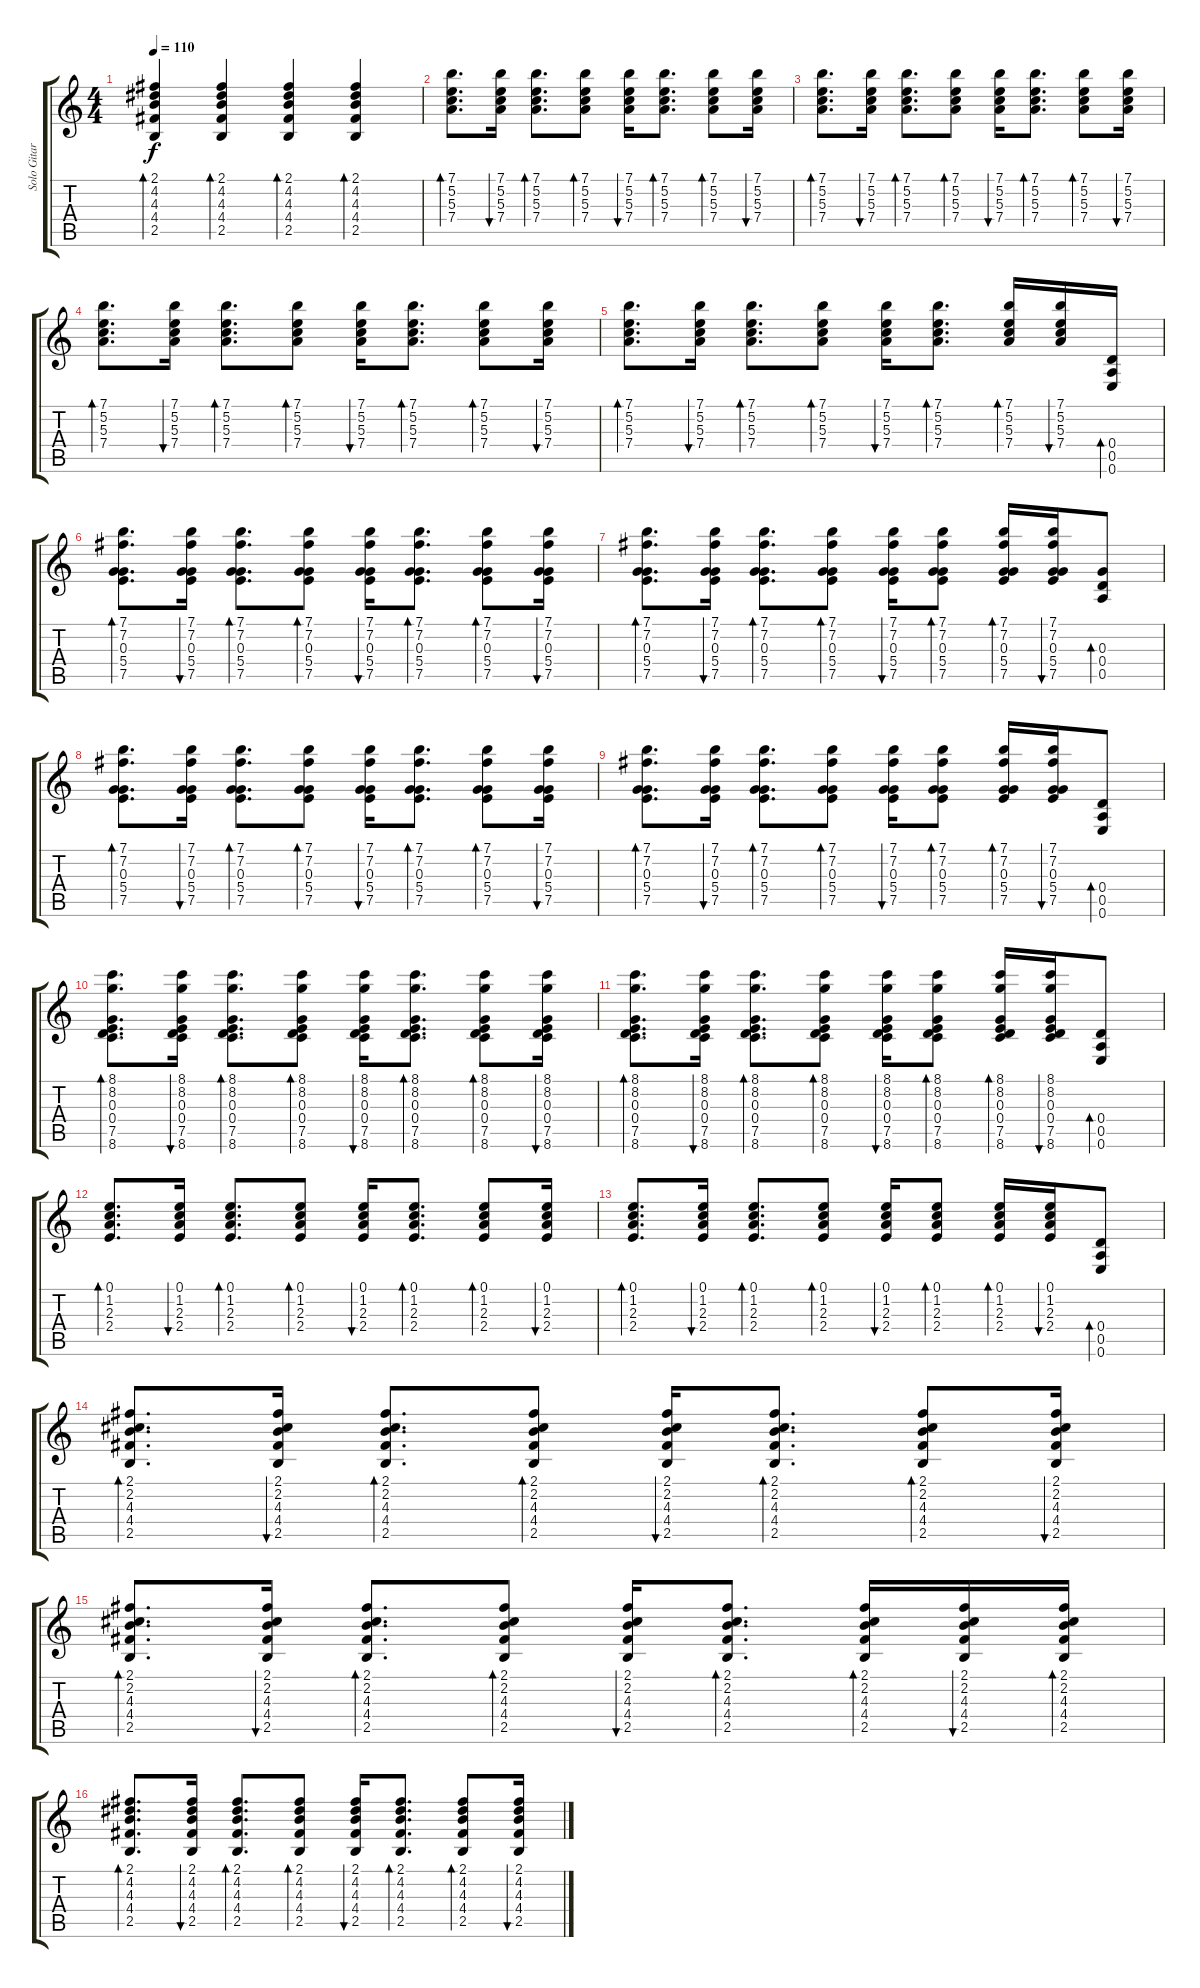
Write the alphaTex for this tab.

\track ("Solo Gitar" "Solo Gitar") {instrument acousticguitarsteel}
\staff {score tabs}
\tuning (E4 B3 G3 D3 A2 E2) {hide}
\ts (4 4)
\tempo 110
\clef g2
\ks c
(2.1 4.2 4.3 4.4 2.5).4{bd 60 dy f} (2.1 4.2 4.3 4.4 2.5).4{bd 60} (2.1 4.2 4.3 4.4 2.5).4{bd 60} (2.1 4.2 4.3 4.4 2.5).4{bd 60} |
(7.1 5.2 5.3 7.4).8{d bd 60} (7.1 5.2 5.3 7.4).16{bu 60} (7.1 5.2 5.3 7.4).8{d bd 60} (7.1 5.2 5.3 7.4).8{bd 60} (7.1 5.2 5.3 7.4).16{bu 60} (7.1 5.2 5.3 7.4).8{d bd 60} (7.1 5.2 5.3 7.4).8{bd 60} (7.1 5.2 5.3 7.4).16{bu 60} |
(7.1 5.2 5.3 7.4).8{d bd 60} (7.1 5.2 5.3 7.4).16{bu 60} (7.1 5.2 5.3 7.4).8{d bd 60} (7.1 5.2 5.3 7.4).8{bd 60} (7.1 5.2 5.3 7.4).16{bu 60} (7.1 5.2 5.3 7.4).8{d bd 60} (7.1 5.2 5.3 7.4).8{bd 60} (7.1 5.2 5.3 7.4).16{bu 60} |
(7.1 5.2 5.3 7.4).8{d bd 60} (7.1 5.2 5.3 7.4).16{bu 60} (7.1 5.2 5.3 7.4).8{d bd 60} (7.1 5.2 5.3 7.4).8{bd 60} (7.1 5.2 5.3 7.4).16{bu 60} (7.1 5.2 5.3 7.4).8{d bd 60} (7.1 5.2 5.3 7.4).8{bd 60} (7.1 5.2 5.3 7.4).16{bu 60} |
(7.1 5.2 5.3 7.4).8{d bd 60} (7.1 5.2 5.3 7.4).16{bu 60} (7.1 5.2 5.3 7.4).8{d bd 60} (7.1 5.2 5.3 7.4).8{bd 60} (7.1 5.2 5.3 7.4).16{bu 60} (7.1 5.2 5.3 7.4).8{d bd 60} (7.1 5.2 5.3 7.4).16{bd 60} (7.1 5.2 5.3 7.4).16{bu 60} (0.4 0.5 0.6).16{bd 60} |
(7.1 7.2 0.3 5.4 7.5).8{d bd 60} (7.1 7.2 0.3 5.4 7.5).16{bu 60} (7.1 7.2 0.3 5.4 7.5).8{d bd 60} (7.1 7.2 0.3 5.4 7.5).8{bd 60} (7.1 7.2 0.3 5.4 7.5).16{bu 60} (7.1 7.2 0.3 5.4 7.5).8{d bd 60} (7.1 7.2 0.3 5.4 7.5).8{bd 60} (7.1 7.2 0.3 5.4 7.5).16{bu 60} |
(7.1 7.2 0.3 5.4 7.5).8{d bd 60} (7.1 7.2 0.3 5.4 7.5).16{bu 60} (7.1 7.2 0.3 5.4 7.5).8{d bd 60} (7.1 7.2 0.3 5.4 7.5).8{bd 60} (7.1 7.2 0.3 5.4 7.5).16{bu 60} (7.1 7.2 0.3 5.4 7.5).8{bd 60} (7.1 7.2 0.3 5.4 7.5).16{bd 60} (7.1 7.2 0.3 5.4 7.5).16{bu 60} (0.3 0.4 0.5).8{bd 60} |
(7.1 7.2 0.3 5.4 7.5).8{d bd 60} (7.1 7.2 0.3 5.4 7.5).16{bu 60} (7.1 7.2 0.3 5.4 7.5).8{d bd 60} (7.1 7.2 0.3 5.4 7.5).8{bd 60} (7.1 7.2 0.3 5.4 7.5).16{bu 60} (7.1 7.2 0.3 5.4 7.5).8{d bd 60} (7.1 7.2 0.3 5.4 7.5).8{bd 60} (7.1 7.2 0.3 5.4 7.5).16{bu 60} |
(7.1 7.2 0.3 5.4 7.5).8{d bd 60} (7.1 7.2 0.3 5.4 7.5).16{bu 60} (7.1 7.2 0.3 5.4 7.5).8{d bd 60} (7.1 7.2 0.3 5.4 7.5).8{bd 60} (7.1 7.2 0.3 5.4 7.5).16{bu 60} (7.1 7.2 0.3 5.4 7.5).8{bd 60} (7.1 7.2 0.3 5.4 7.5).16{bd 60} (7.1 7.2 0.3 5.4 7.5).16{bu 60} (0.4 0.5 0.6).8{bd 60} |
(8.1 8.2 0.3 0.4 7.5 8.6).8{d bd 60} (8.1 8.2 0.3 0.4 7.5 8.6).16{bu 60} (8.1 8.2 0.3 0.4 7.5 8.6).8{d bd 60} (8.1 8.2 0.3 0.4 7.5 8.6).8{bd 60} (8.1 8.2 0.3 0.4 7.5 8.6).16{bu 60} (8.1 8.2 0.3 0.4 7.5 8.6).8{d bd 60} (8.1 8.2 0.3 0.4 7.5 8.6).8{bd 60} (8.1 8.2 0.3 0.4 7.5 8.6).16{bu 60} |
(8.1 8.2 0.3 0.4 7.5 8.6).8{d bd 60} (8.1 8.2 0.3 0.4 7.5 8.6).16{bu 60} (8.1 8.2 0.3 0.4 7.5 8.6).8{d bd 60} (8.1 8.2 0.3 0.4 7.5 8.6).8{bd 60} (8.1 8.2 0.3 0.4 7.5 8.6).16{bu 60} (8.1 8.2 0.3 0.4 7.5 8.6).8{bd 60} (8.1 8.2 0.3 0.4 7.5 8.6).16{bd 60} (8.1 8.2 0.3 0.4 7.5 8.6).16{bu 60} (0.4 0.5 0.6).8{bd 60} |
(0.1 1.2 2.3 2.4).8{d bd 60} (0.1 1.2 2.3 2.4).16{bu 60} (0.1 1.2 2.3 2.4).8{d bd 60} (0.1 1.2 2.3 2.4).8{bd 60} (0.1 1.2 2.3 2.4).16{bu 60} (0.1 1.2 2.3 2.4).8{d bd 60} (0.1 1.2 2.3 2.4).8{bd 60} (0.1 1.2 2.3 2.4).16{bu 60} |
(0.1 1.2 2.3 2.4).8{d bd 60} (0.1 1.2 2.3 2.4).16{bu 60} (0.1 1.2 2.3 2.4).8{d bd 60} (0.1 1.2 2.3 2.4).8{bd 60} (0.1 1.2 2.3 2.4).16{bu 60} (0.1 1.2 2.3 2.4).8{bd 60} (0.1 1.2 2.3 2.4).16{bd 60} (0.1 1.2 2.3 2.4).16{bu 60} (0.4 0.5 0.6).8{bd 60} |
(2.1 2.2 4.3 4.4 2.5).8{d bd 60} (2.1 2.2 4.3 4.4 2.5).16{bu 60} (2.1 2.2 4.3 4.4 2.5).8{d bd 60} (2.1 2.2 4.3 4.4 2.5).8{bd 60} (2.1 2.2 4.3 4.4 2.5).16{bu 60} (2.1 2.2 4.3 4.4 2.5).8{d bd 60} (2.1 2.2 4.3 4.4 2.5).8{bd 60} (2.1 2.2 4.3 4.4 2.5).16{bu 60} |
(2.1 2.2 4.3 4.4 2.5).8{d bd 60} (2.1 2.2 4.3 4.4 2.5).16{bu 60} (2.1 2.2 4.3 4.4 2.5).8{d bd 60} (2.1 2.2 4.3 4.4 2.5).8{bd 60} (2.1 2.2 4.3 4.4 2.5).16{bu 60} (2.1 2.2 4.3 4.4 2.5).8{d bd 60} (2.1 2.2 4.3 4.4 2.5).16{bd 60} (2.1 2.2 4.3 4.4 2.5).16{bu 60} (2.1 2.2 4.3 4.4 2.5).16{bd 60} |
(2.1 4.2 4.3 4.4 2.5).8{d bd 60} (2.1 4.2 4.3 4.4 2.5).16{bu 60} (2.1 4.2 4.3 4.4 2.5).8{d bd 60} (2.1 4.2 4.3 4.4 2.5).8{bd 60} (2.1 4.2 4.3 4.4 2.5).16{bu 60} (2.1 4.2 4.3 4.4 2.5).8{d bd 60} (2.1 4.2 4.3 4.4 2.5).8{bd 60} (2.1 4.2 4.3 4.4 2.5).16{bu 60}
